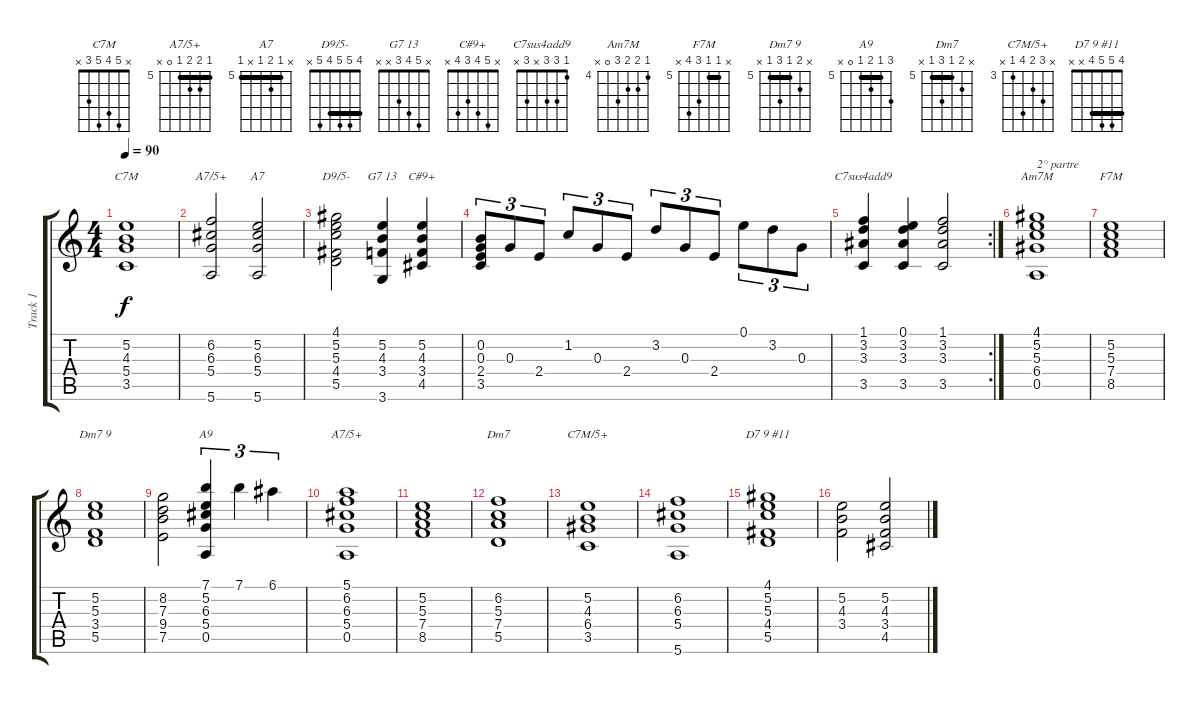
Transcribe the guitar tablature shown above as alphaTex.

\track ("Track 1" "Track 1") {instrument acousticguitarsteel}
\staff {score tabs}
\tuning (E4 B3 G3 D3 A2 E2) {hide}
\chord ("C7M" x 5 4 5 3 x)
\chord ("A7/5+" x 6 6 5 x 5) {firstfret 5 barre 5}
\chord ("A7" x 5 6 5 x 5) {firstfret 5 barre 5}
\chord ("D9/5-" 4 5 5 4 5 x) {barre 4}
\chord ("G7 13" x 5 4 3 x x)
\chord ("C#9+" x 5 4 3 4 x)
\chord ("C7sus4add9" 1 3 3 x 3 x)
\chord ("Am7M" 4 5 5 6 0 x) {firstfret 4}
\chord ("F7M" x 5 5 7 8 x) {firstfret 5 barre 5}
\chord ("Dm7 9" x 6 5 7 5 x) {firstfret 5 barre 5}
\chord ("A9" 7 5 6 5 0 x) {firstfret 5 barre 5}
\chord ("A7/5+" 5 6 6 5 0 x) {firstfret 5 barre 5}
\chord ("Dm7" x 6 5 7 5 x) {firstfret 5 barre 5}
\chord ("C7M/5+" x 5 4 6 3 x) {firstfret 3}
\chord ("D7 9 #11" 4 5 5 4 x x) {barre 4}
\ts (4 4)
\tempo 90
\clef g2
\ks c
(5.2 4.3 5.4 3.5).1{ch "C7M" dy f} |
(6.2 6.3 5.4 5.6).2{ch "A7/5+"} (5.2 6.3 5.4 5.6).2{ch "A7"} |
(4.1 5.2 5.3 4.4 5.5).2{ch "D9/5-"} (5.2 4.3 3.4 3.6).4{ch "G7 13"} (5.2 4.3 3.4 4.5).4{ch "C#9+"} |
(0.2 0.3 2.4 3.5).8{tu (3 2)} 0.3.8{tu (3 2)} 2.4.8{tu (3 2)} 1.2.8{tu (3 2)} 0.3.8{tu (3 2)} 2.4.8{tu (3 2)} 3.2.8{tu (3 2)} 0.3.8{tu (3 2)} 2.4.8{tu (3 2)} 0.1.8{tu (3 2)} 3.2.8{tu (3 2)} 0.3.8{tu (3 2)} |
\rc 2
(1.1 3.2 3.3 3.5).4{ch "C7sus4add9"} (0.1 3.2 3.3 3.5).4 (1.1 3.2 3.3 3.5).2 |
(4.1 5.2 5.3 6.4 0.5).1{ch "Am7M" txt "2° partre"} |
(5.2 5.3 7.4 8.5).1{ch "F7M"} |
(5.2 5.3 3.4 5.5).1{ch "Dm7 9"} |
(8.2 7.3 9.4 7.5).2 (7.1 5.2 6.3 5.4 0.5).4{tu (3 2) ch "A9"} 7.1.4{tu (3 2)} 6.1.4{tu (3 2)} |
(5.1 6.2 6.3 5.4 0.5).1{ch "A7/5+"} |
(5.2 5.3 7.4 8.5).1 |
(6.2 5.3 7.4 5.5).1{ch "Dm7"} |
(5.2 4.3 6.4 3.5).1{ch "C7M/5+"} |
(6.2 6.3 5.4 5.6).1 |
(4.1 5.2 5.3 4.4 5.5).1{ch "D7 9 #11"} |
(5.2 4.3 3.4).2 (5.2 4.3 3.4 4.5).2
